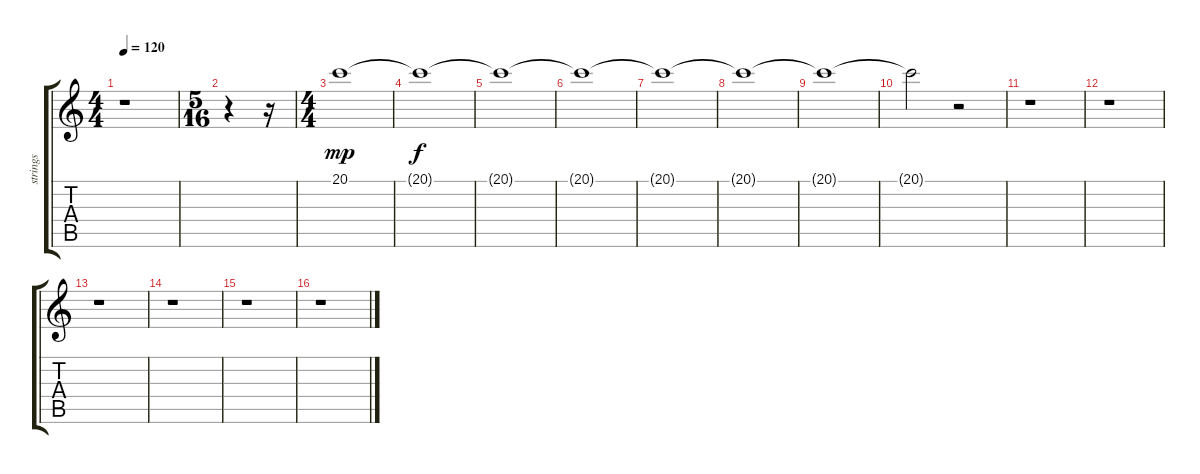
\track ("strings" "strings") {instrument stringensemble2}
\staff {score tabs}
\tuning (E4 B3 G3 D3 A2 E2) {hide}
\ts (4 4)
\tempo 120
\clef g2
\ks c
r.1{dy mp instrument stringensemble2} |
\ts (5 16)
r.4 r.16 |
\ts (4 4)
20.1.1 |
20.1{t}.1{dy f} |
20.1{t}.1 |
20.1{t}.1 |
20.1{t}.1 |
20.1{t}.1 |
20.1{t}.1 |
20.1{t}.2 r.2 |
r.1 |
r.1 |
r.1 |
r.1 |
r.1 |
r.1
